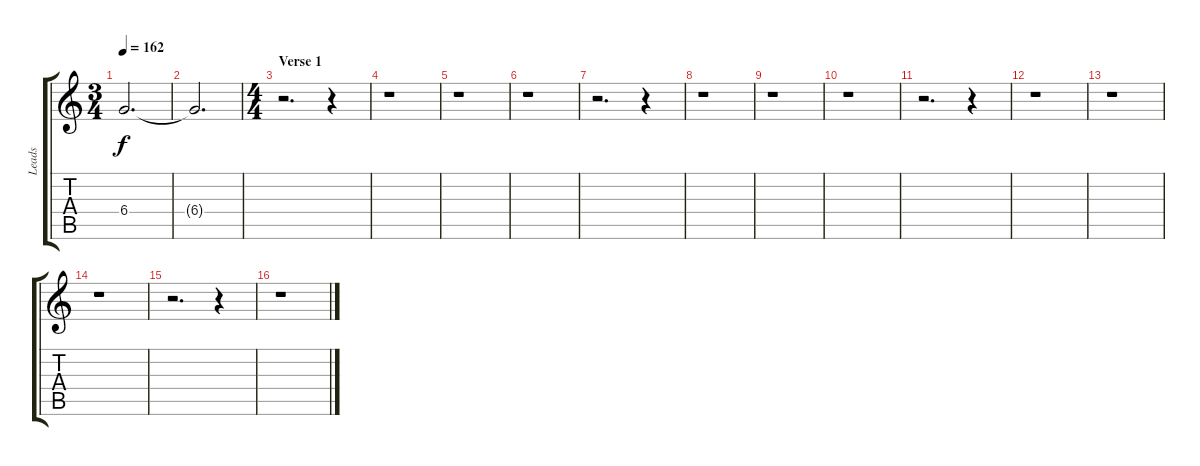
\track ("Leads" "Leads") {instrument acousticguitarsteel}
\staff {score tabs}
\tuning (Eb4 Bb3 Gb3 Db3 Ab2 Eb2) {hide}
\ts (3 4)
\tempo 162
\clef g2
\ks c
6.4{t}.2{d dy f} |
6.4{t}.2{d} |
\ts (4 4)
\section ("" "Verse 1")
r.2{d} r.4 |
r.1 |
r.1 |
r.1 |
r.2{d} r.4 |
r.1 |
r.1 |
r.1 |
r.2{d} r.4 |
r.1 |
r.1 |
r.1 |
r.2{d} r.4 |
r.1
